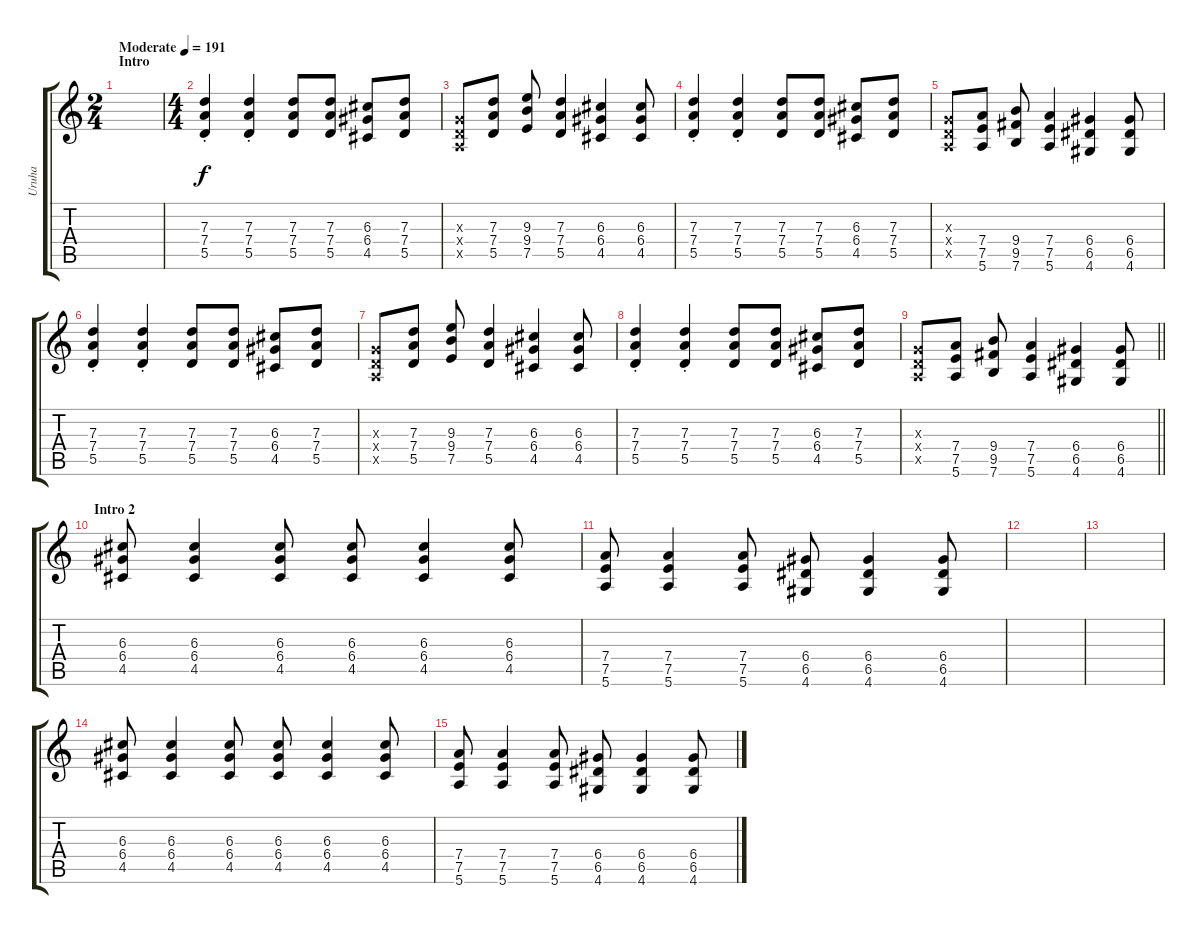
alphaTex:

\track ("Uruha" "Uruha") {instrument distortionguitar}
\staff {score tabs}
\tuning (E4 B3 G3 D3 A2 E2) {hide}
\ts (2 4)
\section ("" "Intro")
\tempo (191 "Moderate")
\clef g2
\ks c
|
\ts (4 4)
(7.3{st} 7.4{st} 5.5{st}).4 (7.3{st} 7.4{st} 5.5{st}).4 (7.3 7.4 5.5).8 (7.3 7.4 5.5).8 (6.3 6.4 4.5).8 (7.3 7.4 5.5).8 |
(0.3{x} 0.4{x} 0.5{x}).8 (7.3 7.4 5.5).8 (9.3 9.4 7.5).8 (7.3 7.4 5.5).4 (6.3 6.4 4.5).4 (6.3 6.4 4.5).8 |
(7.3{st} 7.4{st} 5.5{st}).4 (7.3{st} 7.4{st} 5.5{st}).4 (7.3 7.4 5.5).8 (7.3 7.4 5.5).8 (6.3 6.4 4.5).8 (7.3 7.4 5.5).8 |
(0.3{x} 0.4{x} 0.5{x}).8 (7.4 7.5 5.6).8 (9.4 9.5 7.6).8 (7.4 7.5 5.6).4 (6.4 6.5 4.6).4 (6.4 6.5 4.6).8 |
(7.3{st} 7.4{st} 5.5{st}).4 (7.3{st} 7.4{st} 5.5{st}).4 (7.3 7.4 5.5).8 (7.3 7.4 5.5).8 (6.3 6.4 4.5).8 (7.3 7.4 5.5).8 |
(0.3{x} 0.4{x} 0.5{x}).8 (7.3 7.4 5.5).8 (9.3 9.4 7.5).8 (7.3 7.4 5.5).4 (6.3 6.4 4.5).4 (6.3 6.4 4.5).8 |
(7.3{st} 7.4{st} 5.5{st}).4 (7.3{st} 7.4{st} 5.5{st}).4 (7.3 7.4 5.5).8 (7.3 7.4 5.5).8 (6.3 6.4 4.5).8 (7.3 7.4 5.5).8 |
\barLineRight lightlight
(0.3{x} 0.4{x} 0.5{x}).8 (7.4 7.5 5.6).8 (9.4 9.5 7.6).8 (7.4 7.5 5.6).4 (6.4 6.5 4.6).4 (6.4 6.5 4.6).8 |
\section ("" "Intro 2")
(6.3 6.4 4.5).8 (6.3 6.4 4.5).4 (6.3 6.4 4.5).8 (6.3 6.4 4.5).8 (6.3 6.4 4.5).4 (6.3 6.4 4.5).8 |
(7.4 7.5 5.6).8 (7.4 7.5 5.6).4 (7.4 7.5 5.6).8 (6.4 6.5 4.6).8 (6.4 6.5 4.6).4 (6.4 6.5 4.6).8 |
|
|
(6.3 6.4 4.5).8 (6.3 6.4 4.5).4 (6.3 6.4 4.5).8 (6.3 6.4 4.5).8 (6.3 6.4 4.5).4 (6.3 6.4 4.5).8 |
(7.4 7.5 5.6).8 (7.4 7.5 5.6).4 (7.4 7.5 5.6).8 (6.4 6.5 4.6).8 (6.4 6.5 4.6).4 (6.4 6.5 4.6).8
